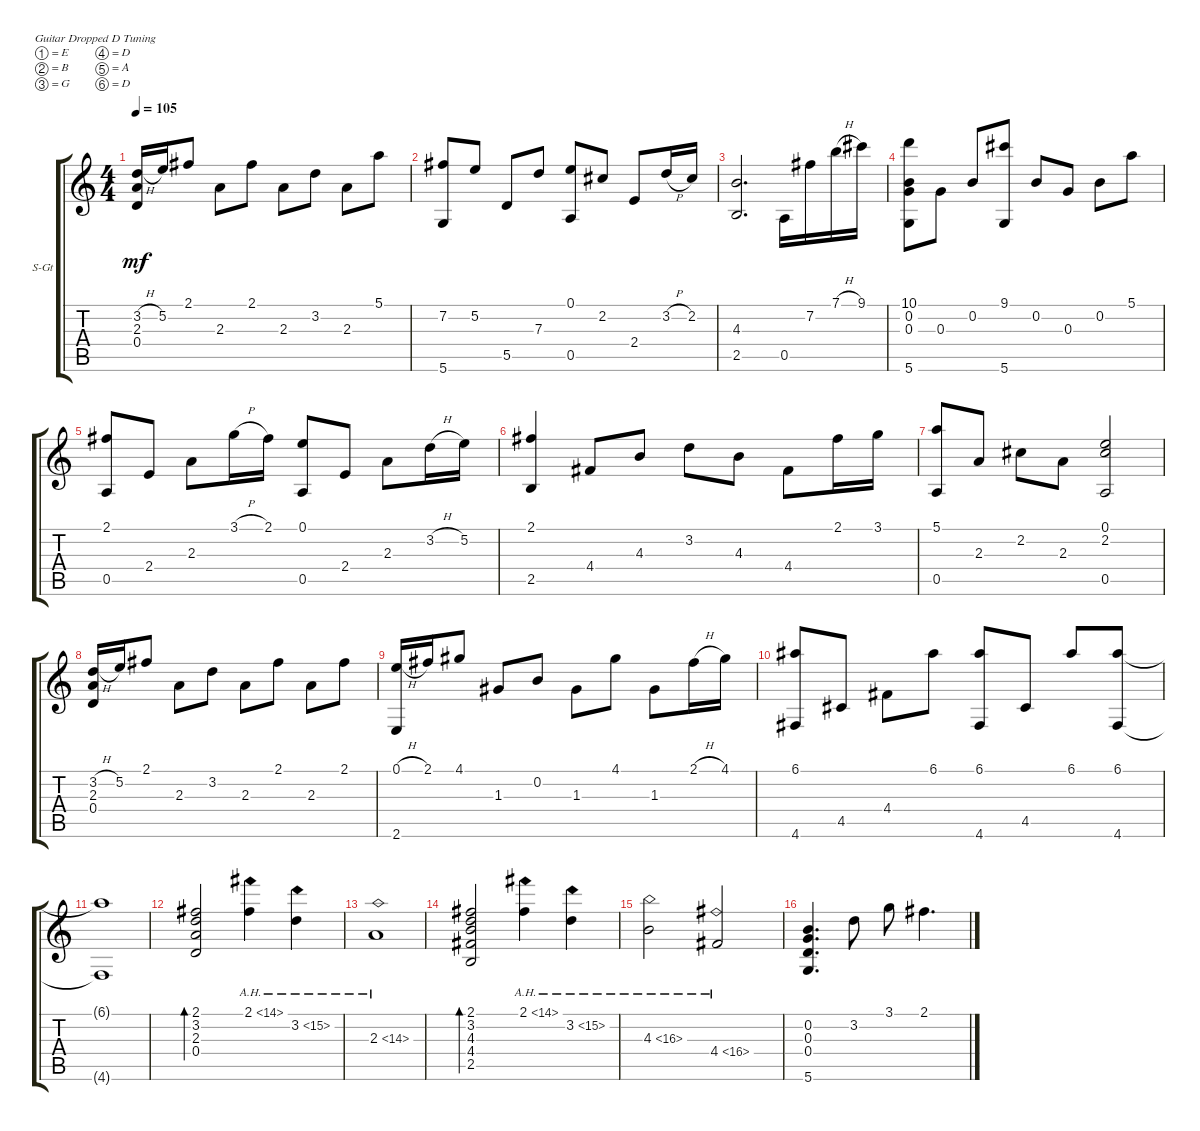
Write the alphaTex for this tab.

\defaultSystemsLayout 4
\bracketExtendMode groupsimilarinstruments
\firstSystemTrackNameOrientation horizontal
\otherSystemsTrackNameOrientation horizontal
\track ("Steel Guitar" "S-Gt") {instrument acousticguitarsteel}
\staff {score tabs}
\tuning (E4 B3 G3 D3 A2 D2)
\ts (4 4)
\tempo 105
\clef g2
\ks c
(0.4 2.3 3.2{h}).16{dy mf} 5.2.16 2.1.8 2.3.8 2.1.8 2.3.8 3.2.8 2.3.8 5.1.8 |
(7.2 5.6).8 5.2.8 5.5.8 7.3.8 (0.1 0.5).8 2.2.8 2.4.8 3.2{h}.16 2.2.16 |
(2.5 4.3).2{d} 0.5.16 7.2.16 7.1{h}.16 9.1.16 |
(5.6 0.3 0.2 10.1).8 0.3.8 0.2.8 (5.6 9.1).8 0.2.8 0.3.8 0.2.8 5.1.8 |
(2.1 0.5).8 2.4.8 2.3.8 3.1{h}.16 2.1.16 (0.5 0.1).8 2.4.8 2.3.8 3.2{h}.16 5.2.16 |
(2.1 2.5).4 4.4.8 4.3.8 3.2.8 4.3.8 4.4.8 2.1.16 3.1.16 |
(5.1 0.5).8 2.3.8 2.2.8 2.3.8 (2.2 0.1 0.5).2 |
(0.4 2.3 3.2{h}).16 5.2.16 2.1.8 2.3.8 3.2.8 2.3.8 2.1.8 2.3.8 2.1.8 |
(2.6 0.1{h}).16 2.1.16 4.1.8 1.3.8 0.2.8 1.3.8 4.1.8 1.3.8 2.1{h}.16 4.1.16 |
(6.1 4.6).8 4.5.8 4.4.8 6.1.8 (6.1 4.6).8 4.5.8 6.1.8 (4.6 6.1).8 |
(6.1{t} 4.6{t}).1 |
(2.1 3.2 2.3 0.4).2{bd 166} 2.1{ah 12}.4 3.2{ah 12}.4 |
2.3{ah 12}.1 |
(2.5 4.4 4.3 3.2 2.1).2{bd 163} 2.1{ah 12}.4 3.2{ah 12}.4 |
4.3{ah 12}.2 4.4{ah 12}.2 |
(5.6 0.4 0.3 0.2).4{d} 3.2.8 3.1.8 2.1.4{d}
